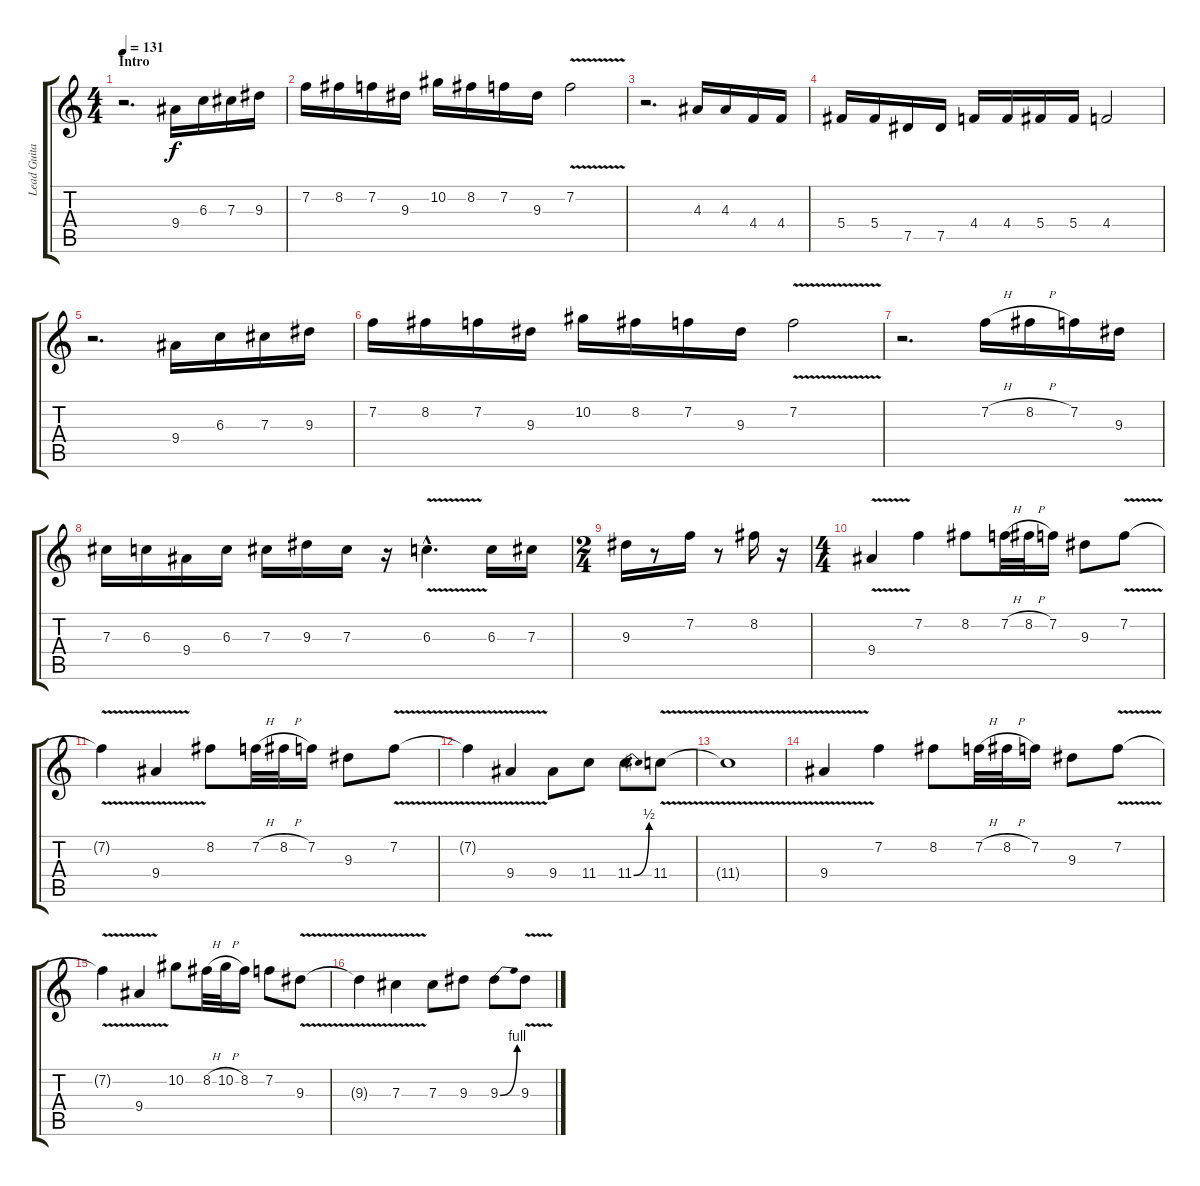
\track ("Lead Guitar I" "Lead Guita") {instrument distortionguitar}
\staff {score tabs}
\tuning (Eb4 Bb3 Gb3 Db3 Ab2 Eb2) {hide}
\ts (4 4)
\section ("" "Intro")
\tempo 131
\clef g2
\ks c
r.2{d dy f instrument distortionguitar} 9.4.16 6.3.16 7.3.16 9.3.16 |
7.2.16 8.2.16 7.2.16 9.3.16 10.2.16 8.2.16 7.2.16 9.3.16 7.2{v}.2 |
r.2{d} 4.3.16 4.3.16 4.4.16 4.4.16 |
5.4.16 5.4.16 7.5.16 7.5.16 4.4.16 4.4.16 5.4.16 5.4.16 4.4.2 |
r.2{d} 9.4.16 6.3.16 7.3.16 9.3.16 |
7.2.16 8.2.16 7.2.16 9.3.16 10.2.16 8.2.16 7.2.16 9.3.16 7.2{v}.2 |
r.2{d} 7.2{h}.16 8.2{h}.16 7.2.16 9.3.16 |
7.3.16 6.3.16 9.4.16 6.3.16 7.3.16 9.3.16 7.3.16 r.16 6.3{v hac}.4{d} 6.3.16 7.3.16 |
\ts (2 4)
9.3.16 r.8 7.2.16 r.8 8.2.16 r.16 |
\ts (4 4)
\section ("" "")
9.4{v}.4 7.2.4 8.2.8 7.2{h}.32 8.2{h}.32 7.2.16 9.3.8 7.2{v}.8 |
7.2{t}.4 9.4{v}.4 8.2.8 7.2{h}.32 8.2{h}.32 7.2.16 9.3.8 7.2{v}.8 |
7.2{t}.4 9.4{v}.4 9.4.8 11.4.8 11.4{be (bend 0 0 60 2)}.8 11.4{v}.8 |
11.4{t}.1 |
9.4{v}.4 7.2.4 8.2.8 7.2{h}.32 8.2{h}.32 7.2.16 9.3.8 7.2{v}.8 |
7.2{t}.4 9.4{v}.4 10.2.8 8.2{h}.32 10.2{h}.32 8.2.16 7.2.8 9.3{v}.8 |
9.3{t}.4 7.3{v}.4 7.3.8 9.3.8 9.3{be (bend 0 0 60 4)}.8 9.3{v}.8
